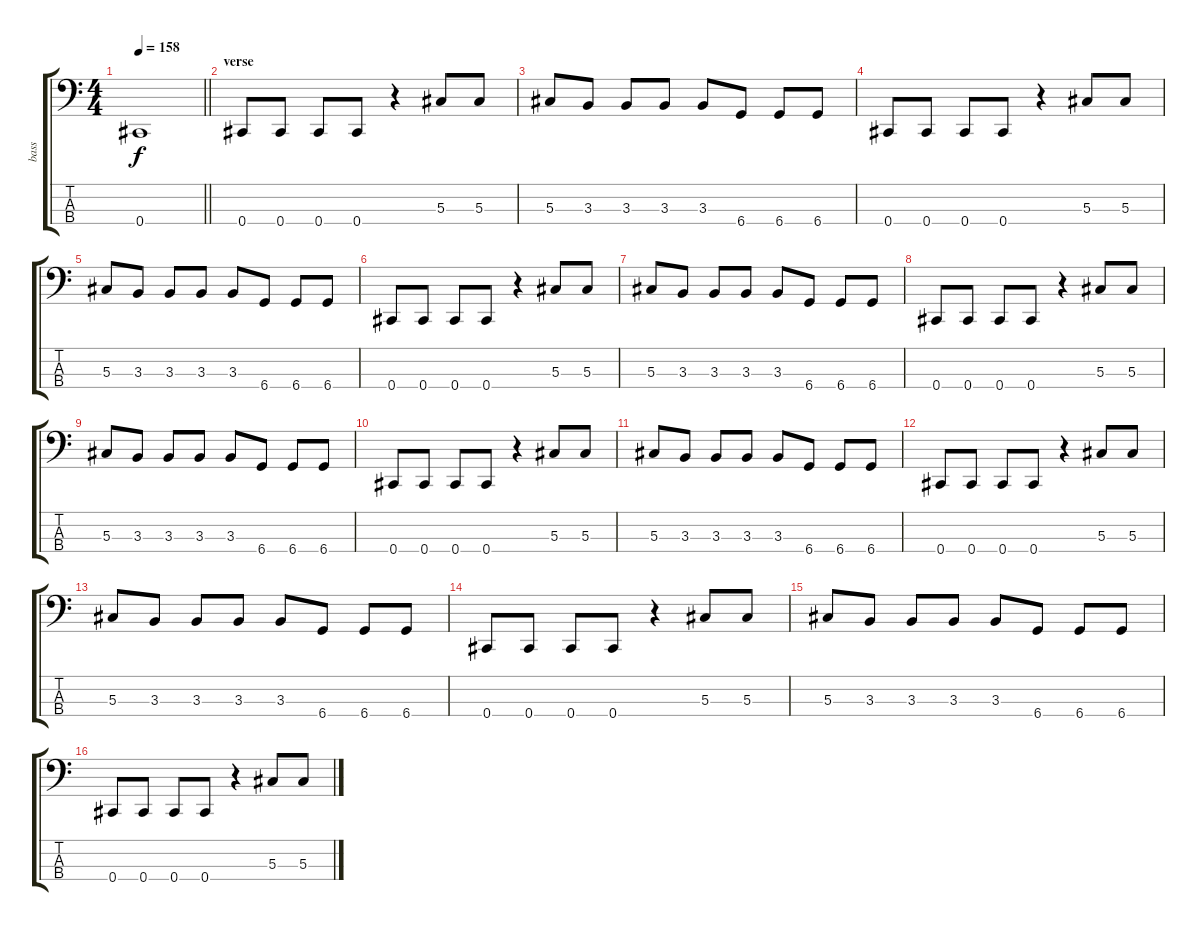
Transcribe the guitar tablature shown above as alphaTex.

\track ("bass" "bass") {instrument electricbassfinger}
\staff {score tabs}
\tuning (Gb2 Db2 Ab1 Db1) {hide}
\ts (4 4)
\tempo 158
\clef f4
\barLineRight lightlight
\ks c
0.4{t}.1{dy f} |
\section ("" "verse")
0.4.8 0.4.8 0.4.8 0.4.8 r.4 5.3.8 5.3.8 |
5.3.8 3.3.8 3.3.8 3.3.8 3.3.8 6.4.8 6.4.8 6.4.8 |
0.4.8 0.4.8 0.4.8 0.4.8 r.4 5.3.8 5.3.8 |
5.3.8 3.3.8 3.3.8 3.3.8 3.3.8 6.4.8 6.4.8 6.4.8 |
0.4.8 0.4.8 0.4.8 0.4.8 r.4 5.3.8 5.3.8 |
5.3.8 3.3.8 3.3.8 3.3.8 3.3.8 6.4.8 6.4.8 6.4.8 |
0.4.8 0.4.8 0.4.8 0.4.8 r.4 5.3.8 5.3.8 |
5.3.8 3.3.8 3.3.8 3.3.8 3.3.8 6.4.8 6.4.8 6.4.8 |
0.4.8 0.4.8 0.4.8 0.4.8 r.4 5.3.8 5.3.8 |
5.3.8 3.3.8 3.3.8 3.3.8 3.3.8 6.4.8 6.4.8 6.4.8 |
0.4.8 0.4.8 0.4.8 0.4.8 r.4 5.3.8 5.3.8 |
5.3.8 3.3.8 3.3.8 3.3.8 3.3.8 6.4.8 6.4.8 6.4.8 |
0.4.8 0.4.8 0.4.8 0.4.8 r.4 5.3.8 5.3.8 |
5.3.8 3.3.8 3.3.8 3.3.8 3.3.8 6.4.8 6.4.8 6.4.8 |
0.4.8 0.4.8 0.4.8 0.4.8 r.4 5.3.8 5.3.8
